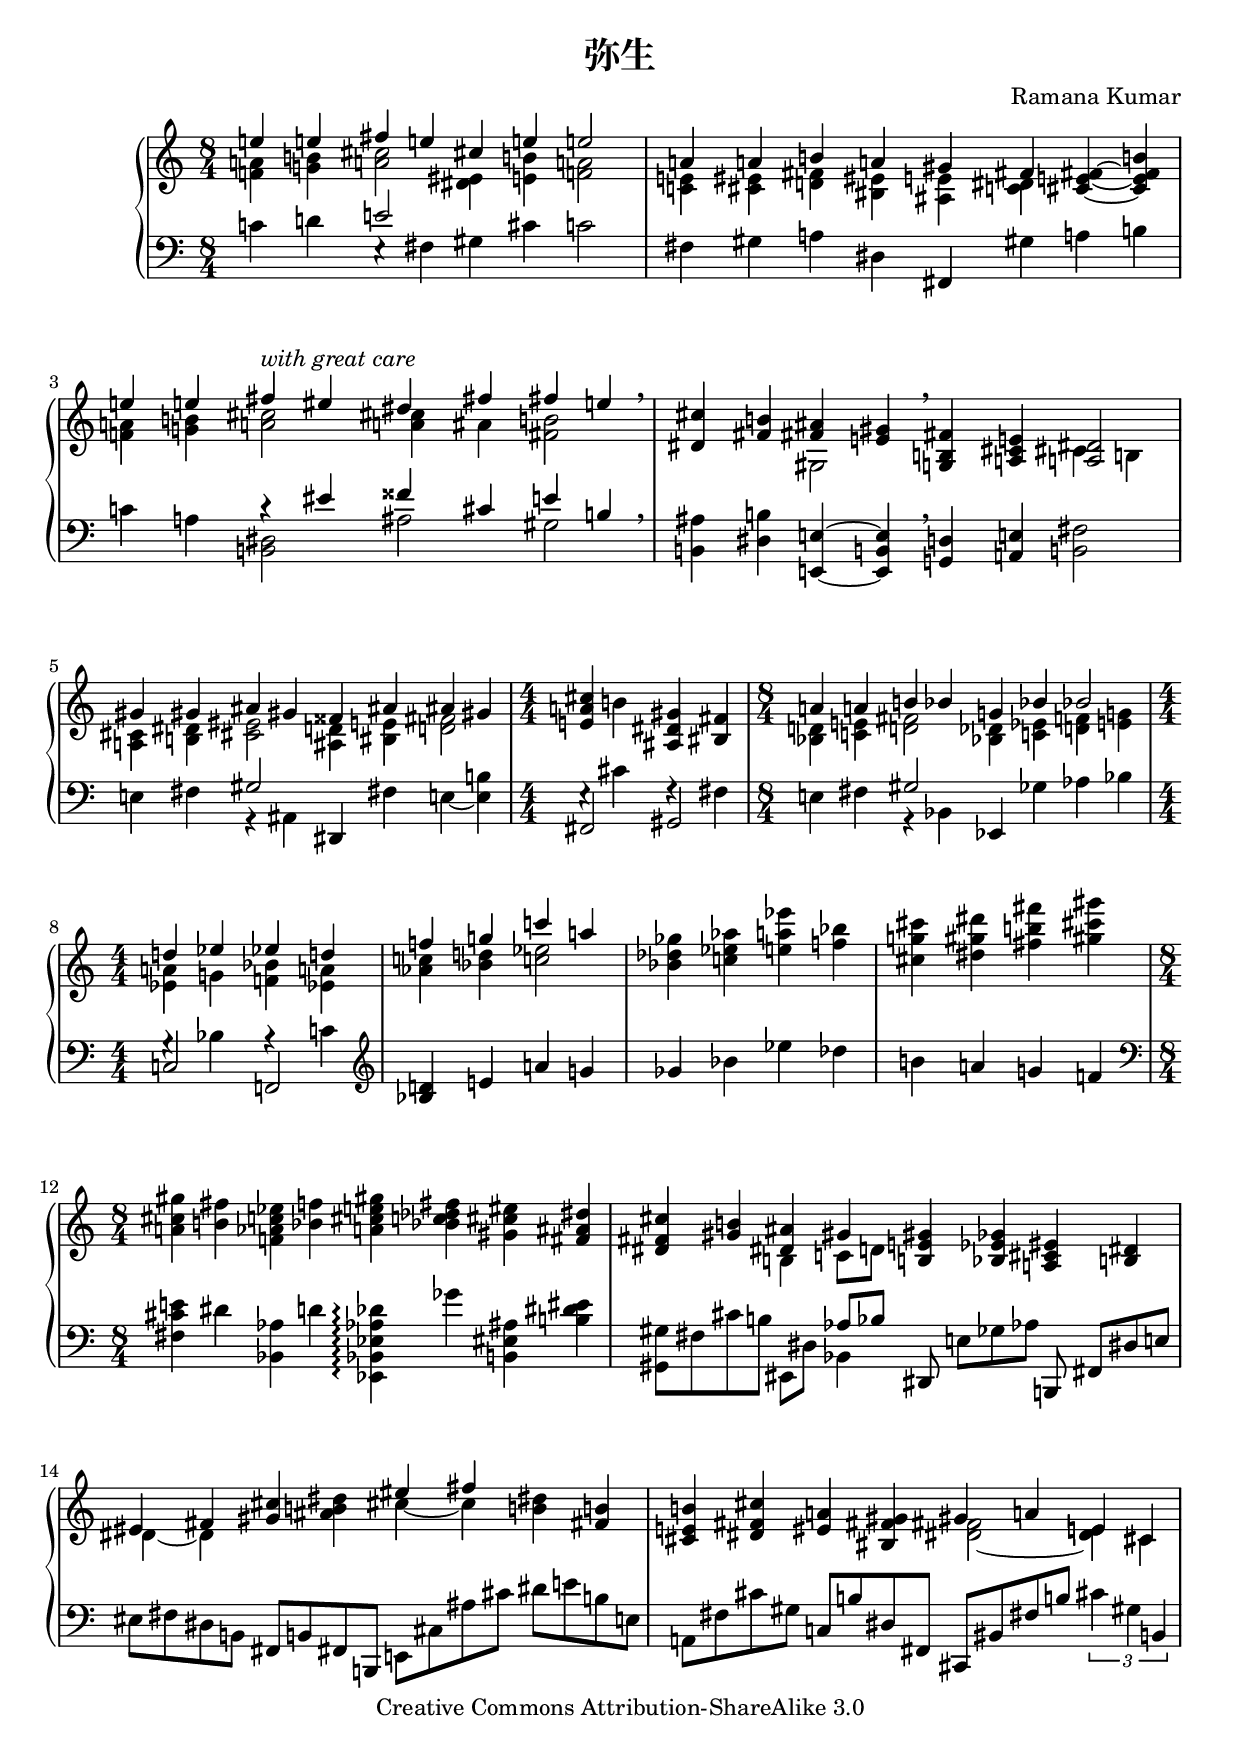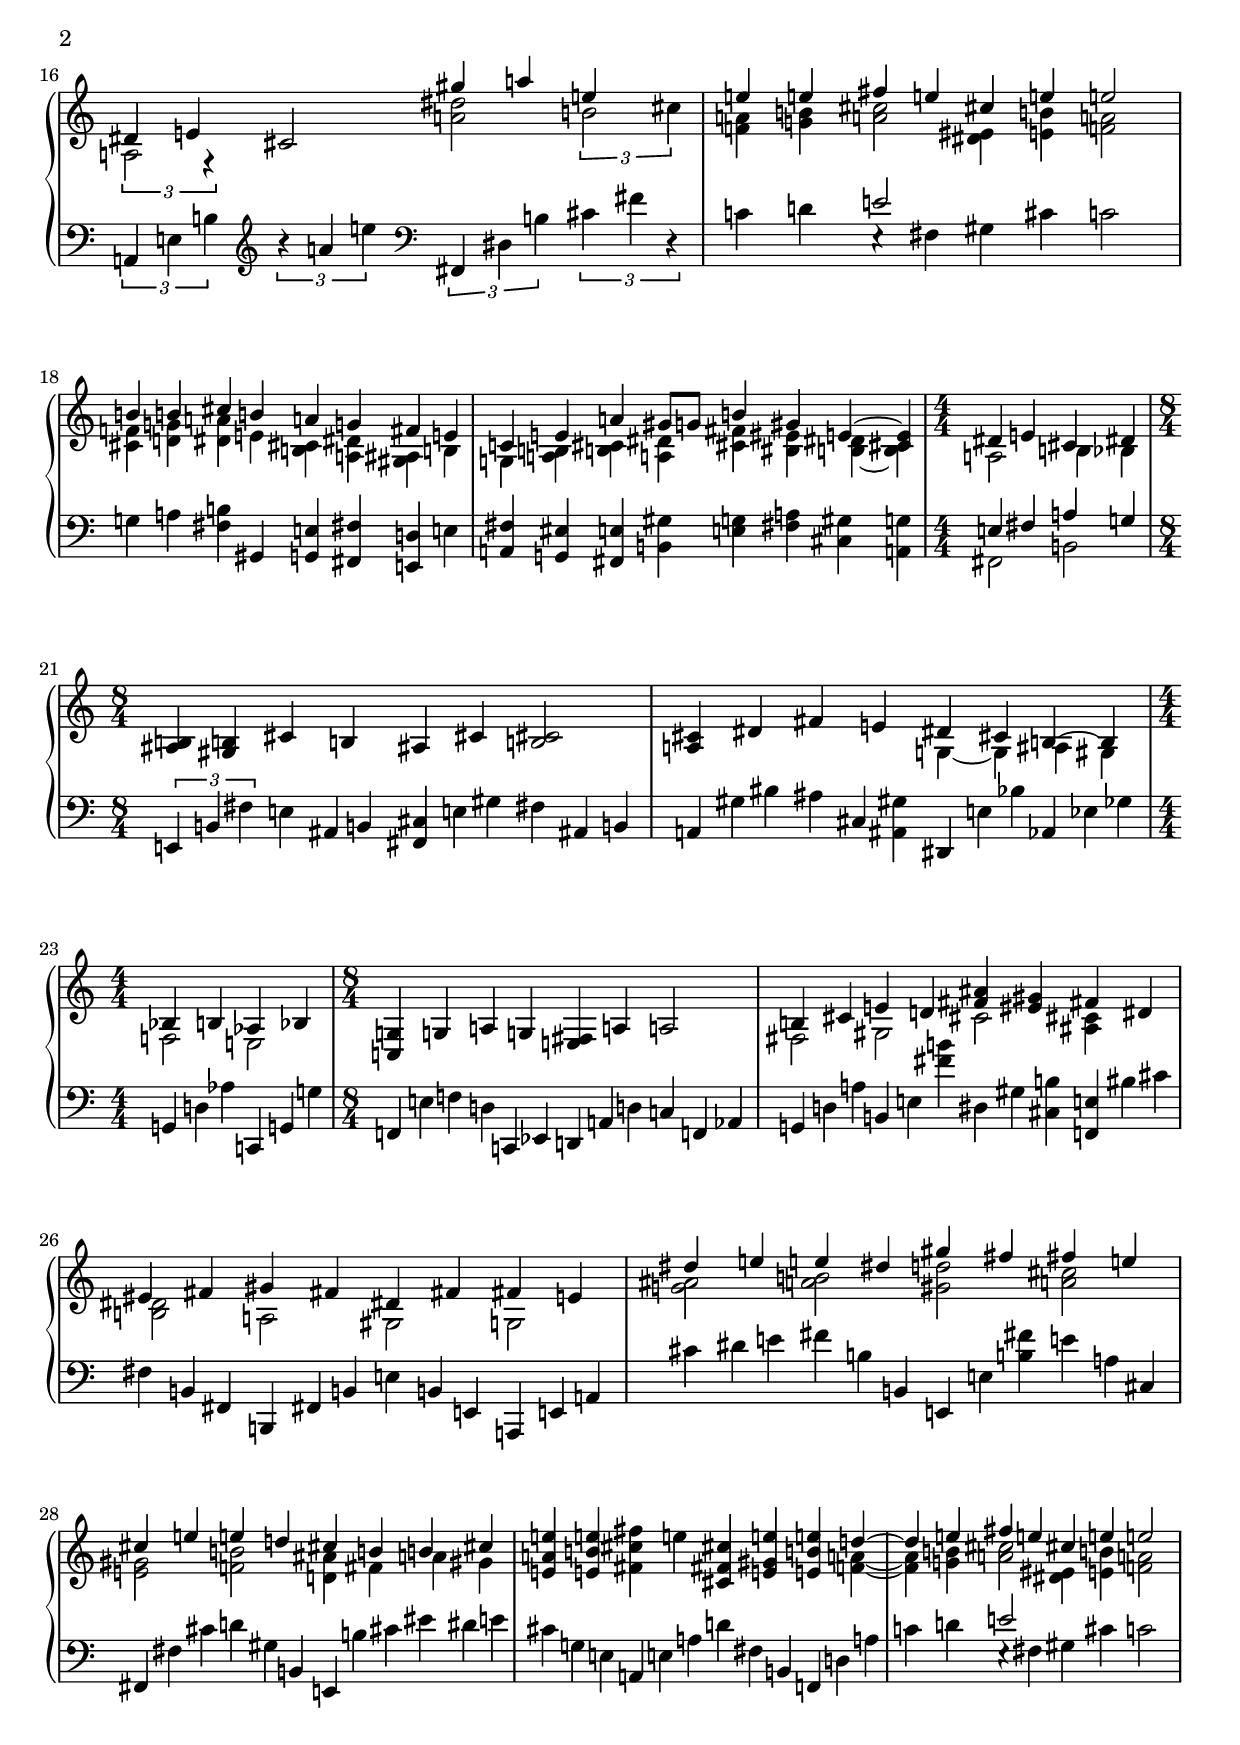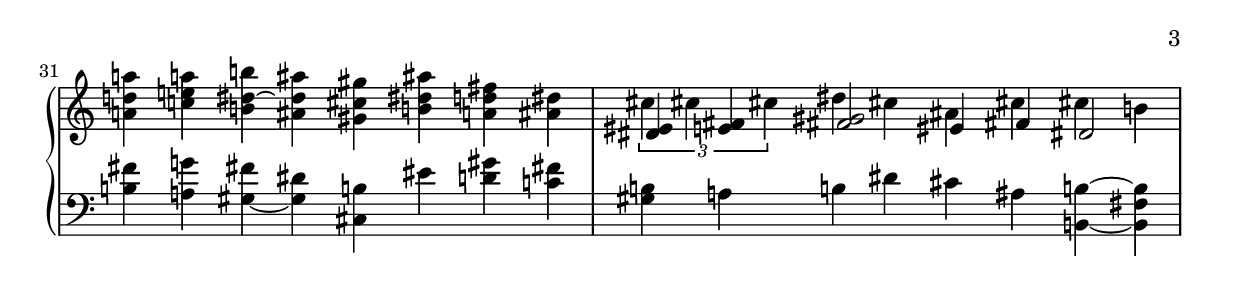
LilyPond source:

\version "2.15.39"

\header {
  title = "弥生"
  composer = "Ramana Kumar"
  date = "2012"
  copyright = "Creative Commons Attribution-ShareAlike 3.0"
}

#(ly:set-option 'point-and-click #f)

\score {
  \new PianoStaff <<
    \new Staff {
      \accidentalStyle #'PianoStaff "dodecaphonic"
      \override PianoStaff.TimeSignature #'style = #'numbered
      \clef treble
      \time 8/4
        << {e''4 e'' fis'' e'' cis'' e'' e''2}
        \\ {<f' a'>4 <g' b'> <a' cis''>2 <dis' eis'>4  <e' b'> <f' a'>2} >>
      | << {a'4 a' b' a' gis' fis'}
        \\ {<c' e'>4 <cis' eis'> <d' fis'> <bis eis'> <ais e'> <c' dis'> } >>
        <cis' e' fis'>4 ~ <cis' e' fis' b'>
      | << {e''4 e'' fis'' -\markup{\italic "with great care"} eis''
            dis'' fis'' fis'' e''}
        \\ {<f' a'>4 <g' b'> <a' cis''>2
            <a' cis''>4 ais' <fis' b'>2} >> \breathe
      | <dis' cis''>4 <fis' b'>
        << {<fis' ais'>4 <e' gis'>} \\ gis2 >> \breathe
        <g b fis'>4 <a cis' e'> << <a dis'>2 \\ {cis'4 b} >>
      | << {gis'4 gis' ais' gis' fisis' ais' ais' gis'}
        \\ { <a cis'>4 <b dis'> <cis' eis'>2 <ais d'>4 <bis e'> <d' fis'>2 }>>
      | \time 4/4
        <e' a' cis''>4 b' <ais dis' gis'> <bis fis'>
      | \time 8/4
        << {a'4 a' b' bes' g' bes' bes'2}
        \\ { <bes d'>4 <c' e'> <d' fis'>2
             <bes des'>4 <c' ees'> <d' f'> <e' g'>} >>
      | \time 4/4
        << {d''4 ees'' ees'' d''}
        \\ {<ees' a'>4 g' <f' bes'> <ees' a'>} >>
      | << {f''4 g'' c''' a''}
        \\ {<aes' c''>4 <bes' d''> <c'' ees''>2} >>
      | <bes' des'' ges''>4 <c'' ees'' aes''> <e'' a'' ees'''> <f'' bes''>
      | <cis'' g'' cis'''> <dis'' gis'' dis'''>
        <fis'' b'' fis'''> <gis'' cis''' gis'''>
      | \time 8/4
        <a' cis'' gis''> <b' fis''> <f' aes' c'' ees''> <bes' f''>
        <a' cis'' e'' gis''> <bes' c'' des'' fis''>
        <gis' cis'' eis''> <fis' ais' dis''>
      | <dis' fis' cis''> <gis' b'> << { <dis' ais'>  gis' } \\ { b c'8 d' } >>
        <b e' gis'>4 <bes ees' ges'> <a cis' eis'> <b dis'>
      | << { eis' fis' } \\ { dis' ~ dis' } >> <gis' cis''>
        <ais' b' dis''>
        << { eis'' fis'' } \\ { cis'' ~ cis'' } >>
        <b' dis''> <fis' b'>
      | <cis' e' b'> <dis' fis' cis''> <eis' a'> <bis fis' gis'>
        << { gis' a' e' cis' } \\ { <dis' fis'>2 ~ <dis' e'>4 cis' } >>
      | << { dis'4 e' cis'2 } \\ { \times 2/3 { a2 r4 } } >>
        << { gis'' a'' e'' } \\ { <a' dis''>2 \times 2/3 { b'2 cis''4 } } >>
      | << {e''4 e'' fis'' e'' cis'' e'' e''2}
        \\ {<f' a'>4 <g' b'> <a' cis''>2 <dis' eis'>4  <e' b'> <f' a'>2} >>
      | << { b'4  b' cis'' b' a' g' fis' e' }
        \\ { <cis' f'> <d' g'> <dis' a'> e'
             <b cis'> <a dis'> <gis ais> b } >>
      | << { c' e' a' gis'8 g' b'4 gis' e' ~ <cis' e'> }
        \\ { g <a b> <b cis'> <a dis'>
             <cis' fis'> <bis eis'> <b dis'> ~ <b cis'> } >>
      | \time 4/4
        << { dis'4 e' cis' dis' }
        \\ { a2 b4 bes } >>
      | \time 8/4
        <ais b>4 <gis b> cis' b ais cis' <b cis'>2
      | <a cis'>4 dis' fis' e' 
        << { dis' cis' b ~ b }
        \\ { g4 ~ g ais gis } >>
      | \time 4/4
        << { bes b aes bes }
        \\ { f2 e } >>
      | \time 8/4
        <c g>4 g a g <e fis> a a2
      | << { b4 cis' e' d' <fis' ais'> <eis' gis'> fis' dis' }
        \\ { fis2 gis cis' <ais cis'>4 s } >>
      | << { eis'4 fis' gis' fis' dis' fis' fis' e' }
        \\ { <b dis'>2 a gis g } >>
      | << { dis''4 e'' e'' dis'' gis'' fis'' fis'' e'' }
        \\ { <g' ais'>2 <a' b'> <gis' d''> <a' cis''> } >>
      | << { cis''4 e'' e'' d'' cis'' b' b' cis'' }
        \\ { <e' gis'>2 <f' b'> <ais' d'>4 fis' a' gis' } >>
      | <e' a' e''>4 <e' b' e''> <fis' cis'' fis''> e''
        <cis' fis' cis''> <e' gis' e''> <e' b' e''>
        << {d'' ~} \\ {<f' a'> ~} >>
      | << {d''4 e'' fis'' e'' cis'' e'' e''2}
        \\ {<f' a'>4 <g' b'> <a' cis''>2 <dis' eis'>4  <e' b'> <f' a'>2} >>
      | <a' d'' a''>4 <c'' e'' a''> <b' dis'' b''> ~ <ais' dis'' ais''>
        <gis' cis'' gis''> <b' dis'' ais''> <a' d'' fis''> <ais' dis''> % <b' dis''>
      | << { <dis' eis'> <e' fis'> <fis' gis'>2 eis'4 fis' dis'2 }
        \\ { \times 2/3 {cis''4 cis'' cis''} dis'' cis'' ais' cis'' cis'' b' } >>
    }
    \new Staff {
      \clef bass
        c'4 d' << e'2 \\ {e4\rest fis} >> gis cis' c'2
      | fis4 gis a dis fis, gis a b
      | c'4 a << {r4 eis' fisis' cis' e' b} \\ {<b, dis>2 ais gis} >> \breathe
      | <b, ais>4 <dis b> <e, e> ~ <e, b, e> \breathe <g, d>4 <a, e> <b, fis>2
      | e4 fis << gis2 \\ {r4 ais,} >> dis, fis e ~ <e b>
      | << {fis,2 gis,} \\ {e4\rest cis' f\rest fis} >>
      | e4 fis << gis2 \\ {r4 bes,} >> ees, ges aes bes
      | << {c2 f,} \\ {g4\rest bes a\rest c'} >>
      | \clef treble <bes d'>4 e' a' g'
      | ges' bes' ees'' des''
      | b' a' g' f'
      | \clef bass <fis cis' e'>4 dis' <bes, aes> d'
         <ees, bes, ees aes des'>\arpeggio ges' <b, eis ais> <b dis' eis'>
        \set beatStructure = #'(2 2 2 2)
      | <gis, gis>8 fis cis' b << { s4 aes8 bes } \\ { eis, dis bes,4 } >>
        dis,8 e [ ges aes ] b,, fis, [ dis e ]
      | eis fis dis b, fis, b, fis, b,, e, cis ais cis' dis' e' b e
      | a, fis cis' gis c b dis fis,
        cis, bis, fis b
        \set tupletSpannerDuration = #(ly:make-moment 2 4)
        \times 2/3 { cis'4 gis b, }
      | \times 2/3 { a, e b \clef treble r a' e'' \clef bass fis, dis b cis' fis' r}
      | c'4 d' << e'2 \\ {e4\rest fis} >> gis cis' c'2
      | g4 a <fis b> gis, <g, e> <fis, fis> <e, d> e
      | <a, fis> <g, eis> <fis, e> <b, gis> <e g> <fis a> <cis gis> <a, g>
      | << {e4 fis a g} \\ {fis,2 b,} >>
      | \times 2/3 { e,4 b, fis } e4*2/3 ais, b,
        <fis, cis> e gis fis ais, b,
      | a, gis bis ais cis <ais, gis> dis, e bes aes, ees ges
      | g, d aes c, g, g
      | f, e f d c, ees, d, a, d c f, aes,
      | g, d a b, e <fis' b'> dis gis <cis b> <f, e> bis cis'
      | fis b, fis, b,, fis, b, e b, e, a,, e, a,
      | cis' dis' e' fis' b b, e, e <b fis'> e' a cis
      | fis, fis cis' d' gis b, e, b cis' eis' dis' e'
      | cis' g e a, e a d' fis b, f, d a
      | c'4 d' << e'2 \\ {e4\rest fis} >> gis cis' c'2
      | <b fis'>4 <a g'> <gis fis'> ~ <gis dis'> <cis b> eis' <d' gis'> <c' fis'> % <dis' fis'>
      | <gis b> % gis
        a b dis' cis' ais <b, b> ~ <b, fis b>
    }
  >>
}
